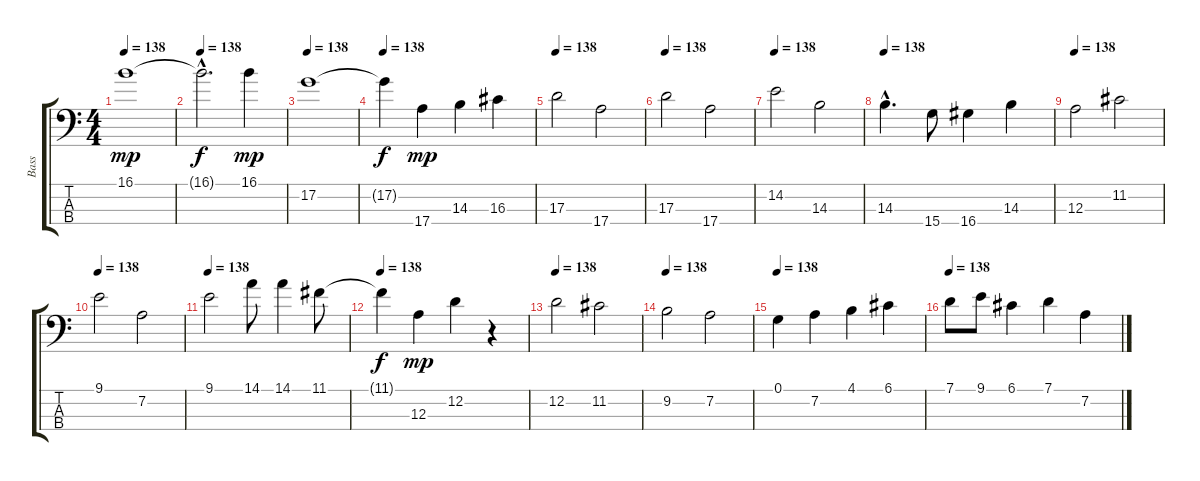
\track ("Bass" "Bass") {instrument electricbasspick}
\staff {score tabs}
\tuning (G2 D2 A1 E1) {hide}
\ts (4 4)
\tempo 138
\clef f4
\ks c
16.1.1{dy mp} |
\tempo 138
16.1{hac t}.2{d dy f} 16.1.4{dy mp} |
\tempo 138
17.2.1 |
\tempo 138
17.2{t}.4{dy f} 17.4.4{dy mp} 14.3.4 16.3.4 |
\tempo 138
17.3.2 17.4.2 |
\tempo 138
17.3.2 17.4.2 |
\tempo 138
14.2.2 14.3.2 |
\tempo 138
14.3{hac}.4{d} 15.4.8 16.4.4 14.3.4 |
\tempo 138
12.3.2 11.2.2 |
\tempo 138
9.1.2 7.2.2 |
\tempo 138
9.1.2 14.1.8 14.1.4 11.1.8 |
\tempo 138
11.1{t}.4{dy f} 12.3.4{dy mp} 12.2.4 r.4 |
\tempo 138
12.2.2 11.2.2 |
\tempo 138
9.2.2 7.2.2 |
\tempo 138
0.1.4 7.2.4 4.1.4 6.1.4 |
\tempo 138
7.1.8 9.1.8 6.1.4 7.1.4 7.2.4
